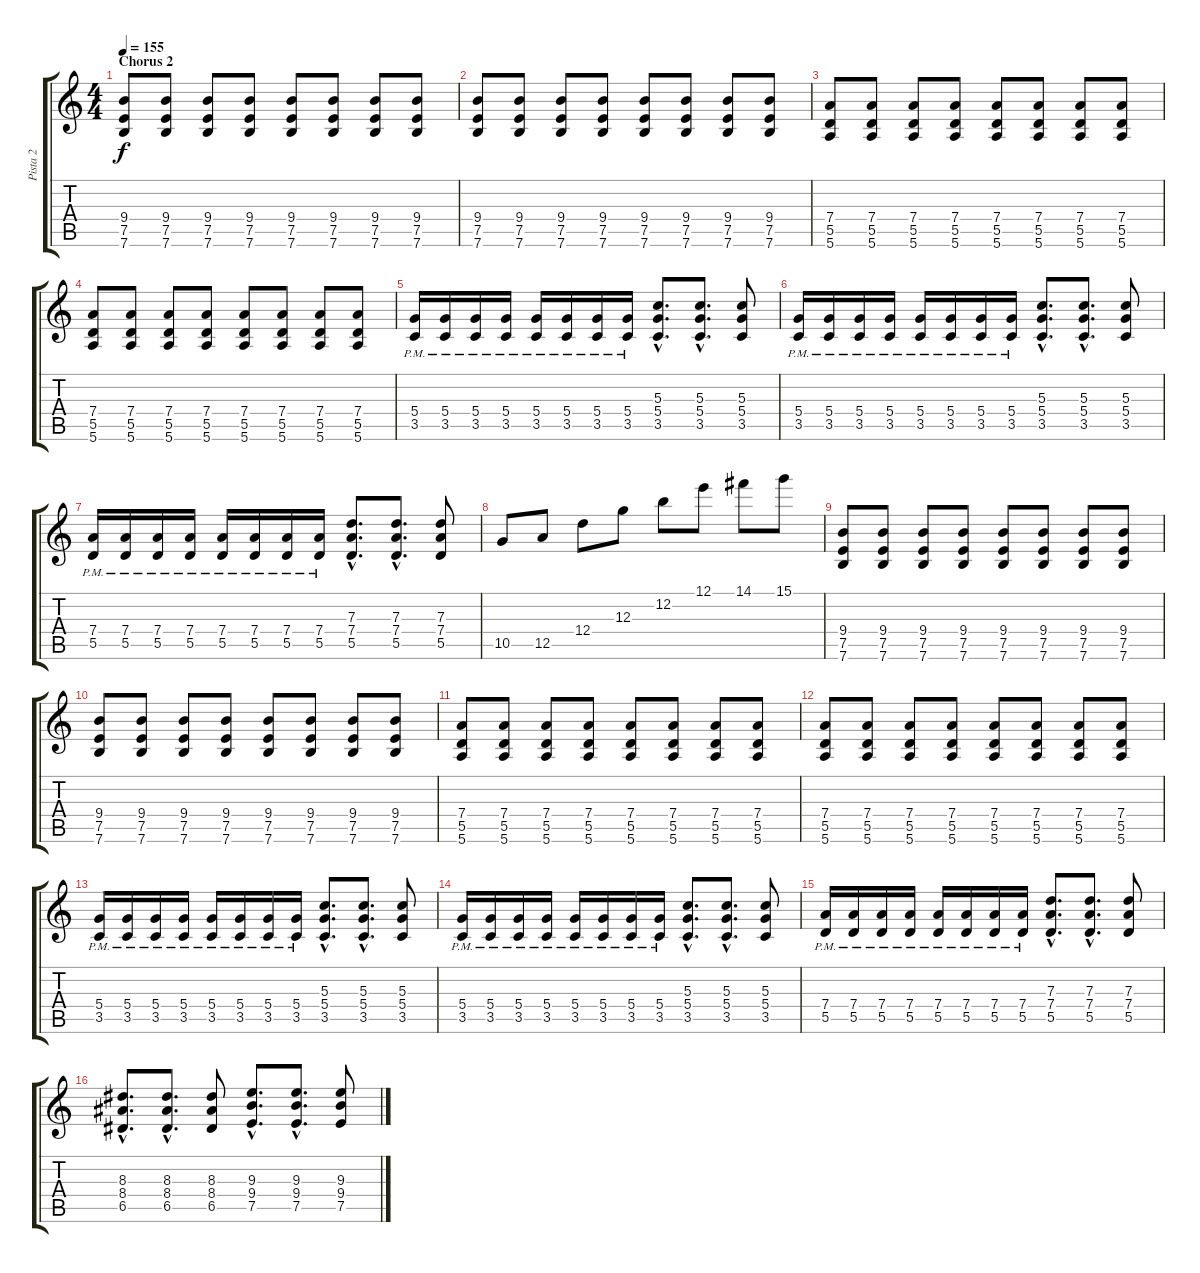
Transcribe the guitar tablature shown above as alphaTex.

\track ("Pista 2" "Pista 2") {instrument electricguitarjazz}
\staff {score tabs}
\tuning (E4 B3 G3 D3 A2 E2) {hide}
\ts (4 4)
\section ("" "Chorus 2")
\tempo 155
\clef g2
\ks c
(9.4 7.5 7.6).8{dy f} (9.4 7.5 7.6).8 (9.4 7.5 7.6).8 (9.4 7.5 7.6).8 (9.4 7.5 7.6).8 (9.4 7.5 7.6).8 (9.4 7.5 7.6).8 (9.4 7.5 7.6).8 |
(9.4 7.5 7.6).8 (9.4 7.5 7.6).8 (9.4 7.5 7.6).8 (9.4 7.5 7.6).8 (9.4 7.5 7.6).8 (9.4 7.5 7.6).8 (9.4 7.5 7.6).8 (9.4 7.5 7.6).8 |
(7.4 5.5 5.6).8 (7.4 5.5 5.6).8 (7.4 5.5 5.6).8 (7.4 5.5 5.6).8 (7.4 5.5 5.6).8 (7.4 5.5 5.6).8 (7.4 5.5 5.6).8 (7.4 5.5 5.6).8 |
(7.4 5.5 5.6).8 (7.4 5.5 5.6).8 (7.4 5.5 5.6).8 (7.4 5.5 5.6).8 (7.4 5.5 5.6).8 (7.4 5.5 5.6).8 (7.4 5.5 5.6).8 (7.4 5.5 5.6).8 |
(5.4{pm} 3.5{pm}).16 (5.4{pm} 3.5{pm}).16 (5.4{pm} 3.5{pm}).16 (5.4{pm} 3.5{pm}).16 (5.4{pm} 3.5{pm}).16 (5.4{pm} 3.5{pm}).16 (5.4{pm} 3.5{pm}).16 (5.4{pm} 3.5{pm}).16 (5.3{hac} 5.4{hac} 3.5{hac}).8{d} (5.3{hac} 5.4{hac} 3.5{hac}).8{d} (5.3 5.4 3.5).8 |
(5.4{pm} 3.5{pm}).16 (5.4{pm} 3.5{pm}).16 (5.4{pm} 3.5{pm}).16 (5.4{pm} 3.5{pm}).16 (5.4{pm} 3.5{pm}).16 (5.4{pm} 3.5{pm}).16 (5.4{pm} 3.5{pm}).16 (5.4{pm} 3.5{pm}).16 (5.3{hac} 5.4{hac} 3.5{hac}).8{d} (5.3{hac} 5.4{hac} 3.5{hac}).8{d} (5.3 5.4 3.5).8 |
(7.4{pm} 5.5{pm}).16 (7.4{pm} 5.5{pm}).16 (7.4{pm} 5.5{pm}).16 (7.4{pm} 5.5{pm}).16 (7.4{pm} 5.5{pm}).16 (7.4{pm} 5.5{pm}).16 (7.4{pm} 5.5{pm}).16 (7.4{pm} 5.5{pm}).16 (7.3{hac} 7.4{hac} 5.5{hac}).8{d} (7.3{hac} 7.4{hac} 5.5{hac}).8{d} (7.3 7.4 5.5).8 |
10.5.8 12.5.8 12.4.8 12.3.8 12.2.8 12.1.8 14.1.8 15.1.8 |
(9.4 7.5 7.6).8 (9.4 7.5 7.6).8 (9.4 7.5 7.6).8 (9.4 7.5 7.6).8 (9.4 7.5 7.6).8 (9.4 7.5 7.6).8 (9.4 7.5 7.6).8 (9.4 7.5 7.6).8 |
(9.4 7.5 7.6).8 (9.4 7.5 7.6).8 (9.4 7.5 7.6).8 (9.4 7.5 7.6).8 (9.4 7.5 7.6).8 (9.4 7.5 7.6).8 (9.4 7.5 7.6).8 (9.4 7.5 7.6).8 |
(7.4 5.5 5.6).8 (7.4 5.5 5.6).8 (7.4 5.5 5.6).8 (7.4 5.5 5.6).8 (7.4 5.5 5.6).8 (7.4 5.5 5.6).8 (7.4 5.5 5.6).8 (7.4 5.5 5.6).8 |
(7.4 5.5 5.6).8 (7.4 5.5 5.6).8 (7.4 5.5 5.6).8 (7.4 5.5 5.6).8 (7.4 5.5 5.6).8 (7.4 5.5 5.6).8 (7.4 5.5 5.6).8 (7.4 5.5 5.6).8 |
(5.4{pm} 3.5{pm}).16 (5.4{pm} 3.5{pm}).16 (5.4{pm} 3.5{pm}).16 (5.4{pm} 3.5{pm}).16 (5.4{pm} 3.5{pm}).16 (5.4{pm} 3.5{pm}).16 (5.4{pm} 3.5{pm}).16 (5.4{pm} 3.5{pm}).16 (5.3{hac} 5.4{hac} 3.5{hac}).8{d} (5.3{hac} 5.4{hac} 3.5{hac}).8{d} (5.3 5.4 3.5).8 |
(5.4{pm} 3.5{pm}).16 (5.4{pm} 3.5{pm}).16 (5.4{pm} 3.5{pm}).16 (5.4{pm} 3.5{pm}).16 (5.4{pm} 3.5{pm}).16 (5.4{pm} 3.5{pm}).16 (5.4{pm} 3.5{pm}).16 (5.4{pm} 3.5{pm}).16 (5.3{hac} 5.4{hac} 3.5{hac}).8{d} (5.3{hac} 5.4{hac} 3.5{hac}).8{d} (5.3 5.4 3.5).8 |
(7.4{pm} 5.5{pm}).16 (7.4{pm} 5.5{pm}).16 (7.4{pm} 5.5{pm}).16 (7.4{pm} 5.5{pm}).16 (7.4{pm} 5.5{pm}).16 (7.4{pm} 5.5{pm}).16 (7.4{pm} 5.5{pm}).16 (7.4{pm} 5.5{pm}).16 (7.3{hac} 7.4{hac} 5.5{hac}).8{d} (7.3{hac} 7.4{hac} 5.5{hac}).8{d} (7.3 7.4 5.5).8 |
(8.3{hac} 8.4{hac} 6.5{hac}).8{d} (8.3{hac} 8.4{hac} 6.5{hac}).8{d} (8.3 8.4 6.5).8 (9.3{hac} 9.4{hac} 7.5{hac}).8{d} (9.3{hac} 9.4{hac} 7.5{hac}).8{d} (9.3 9.4 7.5).8
